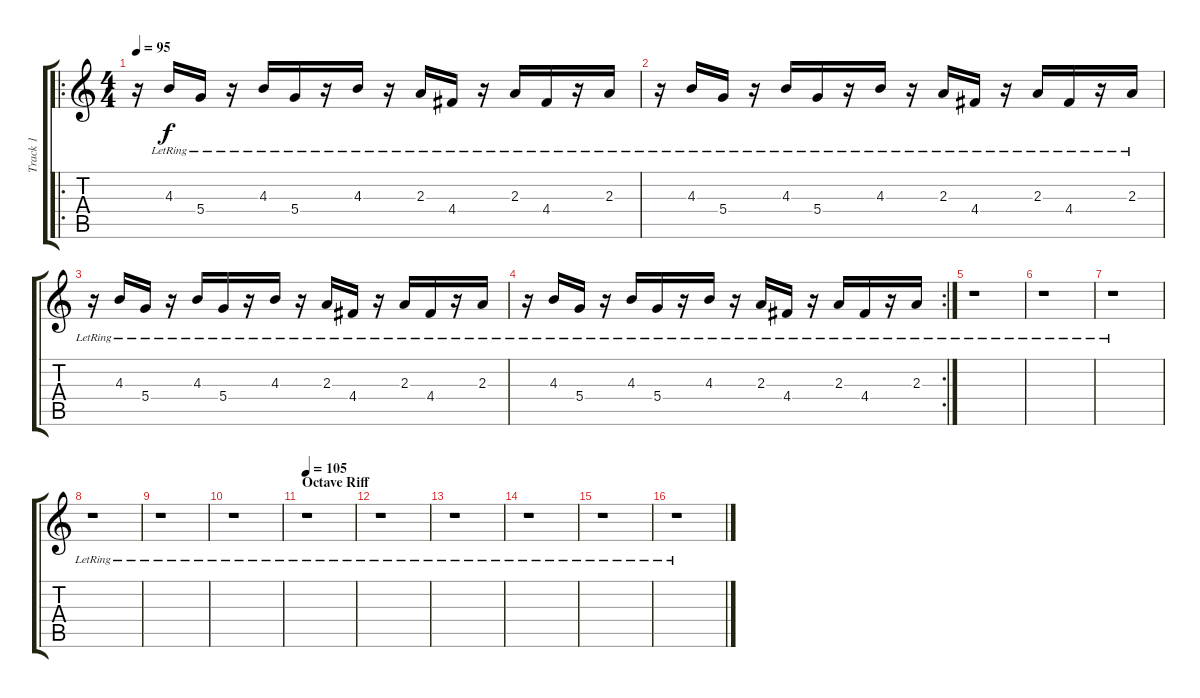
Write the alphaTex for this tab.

\track ("Track 1" "Track 1") {instrument acousticguitarnylon}
\staff {score tabs}
\tuning (E4 B3 G3 D3 A2 E2) {hide}
\ro
\ts (4 4)
\tempo 95
\clef g2
\ks c
r.16{dy f} 4.3{lr}.16 5.4{lr}.16 r.16 4.3{lr}.16 5.4{lr}.16 r.16 4.3{lr}.16 r.16 2.3{lr}.16 4.4{lr}.16 r.16 2.3{lr}.16 4.4{lr}.16 r.16 2.3{lr}.16 |
r.16 4.3{lr}.16 5.4{lr}.16 r.16 4.3{lr}.16 5.4{lr}.16 r.16 4.3{lr}.16 r.16 2.3{lr}.16 4.4{lr}.16 r.16 2.3{lr}.16 4.4{lr}.16 r.16 2.3{lr}.16 |
r.16 4.3{lr}.16 5.4{lr}.16 r.16 4.3{lr}.16 5.4{lr}.16 r.16 4.3{lr}.16 r.16 2.3{lr}.16 4.4{lr}.16 r.16 2.3{lr}.16 4.4{lr}.16 r.16 2.3{lr}.16 |
\rc 2
r.16 4.3{lr}.16 5.4{lr}.16 r.16 4.3{lr}.16 5.4{lr}.16 r.16 4.3{lr}.16 r.16 2.3{lr}.16 4.4{lr}.16 r.16 2.3{lr}.16 4.4{lr}.16 r.16 2.3{lr}.16 |
r.1 |
r.1 |
r.1 |
r.1 |
r.1 |
r.1 |
\section ("" "Octave Riff")
\tempo 105
r.1 |
r.1 |
r.1 |
r.1 |
r.1 |
r.1
